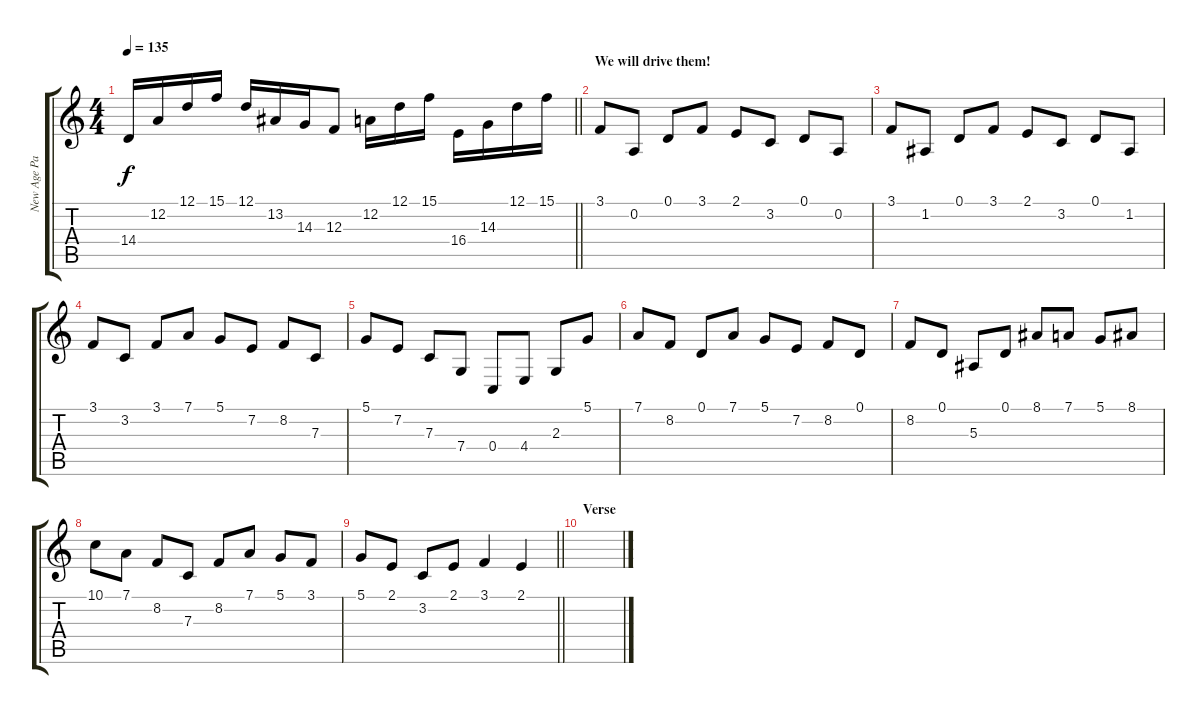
\track ("New Age Pad" "New Age Pa") {instrument pad1newage}
\staff {score tabs}
\tuning (D4 A3 F3 C3 G2 C2) {hide}
\ts (4 4)
\tempo 135
\clef g2
\barLineRight lightlight
\ks aminor
14.4.16{dy f} 12.2.16 12.1.16 15.1.16 12.1.16 13.2.16 14.3.16 12.3.8 12.2.16 12.1.16 15.1.16 16.4.16 14.3.16 12.1.16 15.1.16 |
\section ("" "We will drive them!")
3.1.8 0.2.8 0.1.8 3.1.8 2.1.8 3.2.8 0.1.8 0.2.8 |
3.1.8 1.2.8 0.1.8 3.1.8 2.1.8 3.2.8 0.1.8 1.2.8 |
3.1.8 3.2.8 3.1.8 7.1.8 5.1.8 7.2.8 8.2.8 7.3.8 |
5.1.8 7.2.8 7.3.8 7.4.8 0.4.8 4.4.8 2.3.8 5.1.8 |
7.1.8 8.2.8 0.1.8 7.1.8 5.1.8 7.2.8 8.2.8 0.1.8 |
8.2.8 0.1.8 5.3.8 0.1.8 8.1.8 7.1.8 5.1.8 8.1.8 |
10.1.8 7.1.8 8.2.8 7.3.8 8.2.8 7.1.8 5.1.8 3.1.8 |
\barLineRight lightlight
5.1.8 2.1.8 3.2.8 2.1.8 3.1.4 2.1.4 |
\section ("" "Verse")
